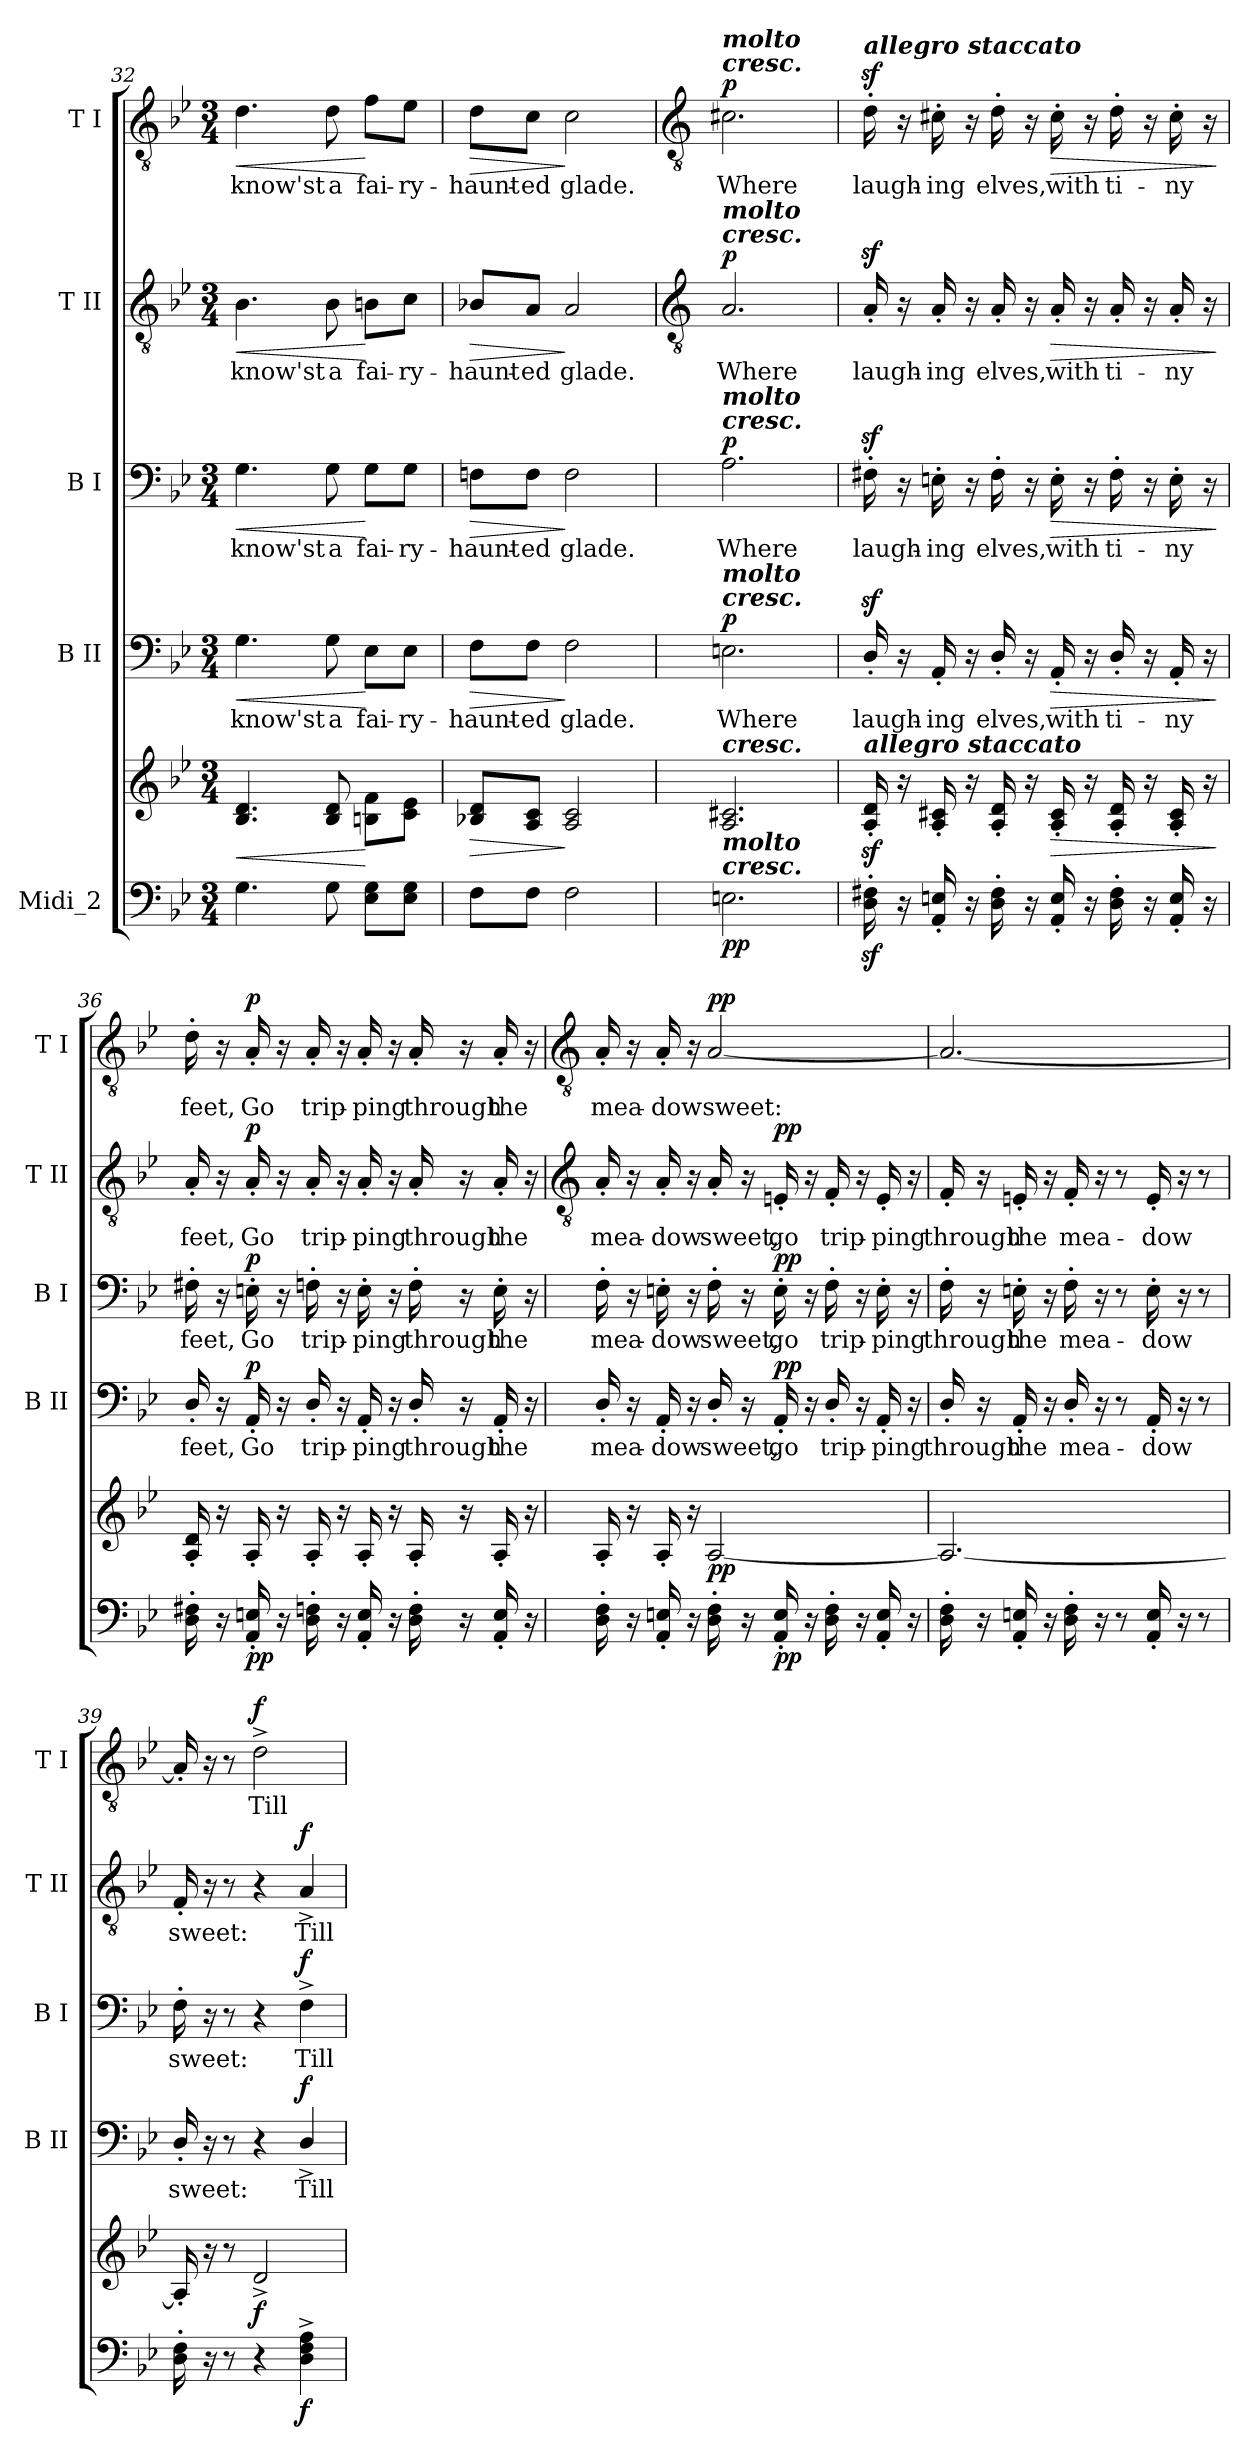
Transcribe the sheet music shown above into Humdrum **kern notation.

**kern	**kern	**dynam	**kern	**text	**dynam	**kern	**text	**dynam	**kern	**text	**dynam	**kern	**text	**dynam
*part5	*part5	*part5	*part4	*part4	*part4	*part3	*part3	*part3	*part2	*part2	*part2	*part1	*part1	*part1
*staff6	*staff5	*staff5/6	*staff4	*staff4	*staff4	*staff3	*staff3	*staff3	*staff2	*staff2	*staff2	*staff1	*staff1	*staff1
*I"Midi_2	*	*	*I"B II	*	*	*I"B I	*	*	*I"T II	*	*	*I"T I	*	*
*	*	*	*I'B II	*	*	*I'B I	*	*	*I'T II	*	*	*I'T I	*	*
*clefF4	*clefG2	*	*clefF4	*	*	*clefF4	*	*	*clefGv2	*	*	*clefGv2	*	*
*k[b-e-]	*k[b-e-]	*	*k[b-e-]	*	*	*k[b-e-]	*	*	*k[b-e-]	*	*	*k[b-e-]	*	*
*B-:	*B-:	*	*B-:	*	*	*B-:	*	*	*B-:	*	*	*B-:	*	*
*M3/4	*M3/4	*	*M3/4	*	*	*M3/4	*	*	*M3/4	*	*	*M3/4	*	*
=32	=32	=32	=32	=32	=32	=32	=32	=32	=32	=32	=32	=32	=32	=32
!	!	!LO:HP:b	!	!LO:LY:b	!LO:HP:b	!	!LO:LY:b	!LO:HP:b	!	!LO:LY:b	!LO:HP:b	!	!LO:LY:b	!LO:HP:b
4.G\	4.B- 4.d	<	4.G\	know'st	<	4.G	know'st	<	4.B-	know'st	<	4.d	know'st	<
!	!	!	!	!LO:LY:b	!	!	!LO:LY:b	!	!	!LO:LY:b	!	!	!LO:LY:b	!
8G\	8B- 8d	.	8G\	a	.	8G	a	.	8B-	a	.	8d	a	.
!	!	!	!	!LO:LY:b	!	!	!LO:LY:b	!	!	!LO:LY:b	!	!	!LO:LY:b	!
8E- 8GL	8Bn 8fL	[	8E-\L	fai-	[	8G\L	fai-	[	8Bn\L	fai-	[	8f\L	fai-	[
!	!	!	!	!LO:LY:b	!	!	!LO:LY:b	!	!	!LO:LY:b	!	!	!LO:LY:b	!
8E- 8GJ	8c\ 8e-\J	.	8E-\J	-ry-	.	8G\J	-ry-	.	8c\J	-ry-	.	8e-\J	-ry-	.
=33	=33	=33	=33	=33	=33	=33	=33	=33	=33	=33	=33	=33	=33	=33
!	!	!LO:HP:b	!	!LO:LY:b	!LO:HP:b	!	!LO:LY:b	!LO:HP:b	!	!LO:LY:b	!LO:HP:b	!	!LO:LY:b	!LO:HP:b
8FL	8B-X 8dL	>	8F\L	-haunt-	>	8Fn\L	-haunt-	>	8B-X/L	-haunt-	>	8d\L	-haunt-	>
!	!	!	!	!LO:LY:b	!	!	!LO:LY:b	!	!	!LO:LY:b	!	!	!LO:LY:b	!
8FJ	8A 8cJ	.	8F\J	-ed	.	8F\J	-ed	.	8A/J	-ed	.	8c\J	-ed	.
!	!	!	!	!LO:LY:b	!	!	!LO:LY:b	!	!	!LO:LY:b	!	!	!LO:LY:b	!
2F	2A 2c	]	2F	glade.	]	2F	glade.	]	2A	glade.	]	2c	glade.	]
!!LO:LB:g=z
=34	=34	=34	=34	=34	=34	=34	=34	=34	=34	=34	=34	=34	=34	=34
*	*	*	*	*	*	*	*	*	*clefGv2	*	*	*clefGv2	*	*
!	!	!	!	!	!	!	!	!	!	!	!	!LO:TX:a:Bi:t=cresc.	!	!
!	!	!	!	!	!	!	!	!	!	!	!	!LO:TX:a:Bi:t=molto	!	!
!	!	!	!	!	!	!	!	!	!LO:TX:a:Bi:t=cresc.	!	!	!	!	!
!	!	!	!	!	!	!	!	!	!LO:TX:a:Bi:t=molto	!	!	!	!	!
!	!	!	!	!	!	!LO:TX:a:Bi:t=cresc.	!	!	!	!	!	!	!	!
!	!	!	!	!	!	!LO:TX:a:Bi:t=molto	!	!	!	!	!	!	!	!
!	!	!	!LO:TX:a:Bi:t=cresc.	!	!	!	!	!	!	!	!	!	!	!
!	!	!	!LO:TX:a:Bi:t=molto	!	!	!	!	!	!	!	!	!	!	!
!	!LO:TX:a:Bi:t=cresc.	!	!	!	!	!	!	!	!	!	!	!	!	!
!LO:TX:a:Bi:t=cresc.	!	!	!	!	!	!	!	!	!	!	!	!	!	!
!LO:TX:a:Bi:t=molto	!	!	!	!	!	!	!	!	!	!	!	!	!	!
!	!	!LO:DY:b=2	!	!LO:LY:b	!	!	!LO:LY:b	!	!	!LO:LY:b	!	!	!LO:LY:b	!
!	!	!LO:DY:n=1:b	!	!	!LO:DY:b	!	!	!LO:DY:b	!	!	!LO:DY:b	!	!	!LO:DY:b
2.En	2.A 2.c#X	p p	2.En	Where	p	2.A	Where	p	2.A	Where	p	2.c#X	Where	p
=35	=35	=35	=35	=35	=35	=35	=35	=35	=35	=35	=35	=35	=35	=35
!	!	!	!	!	!	!	!	!	!	!	!	!LO:TX:a:Bi:t=allegro staccato	!	!
!	!LO:TX:a:Bi:t=allegro staccato	!	!	!	!	!	!	!	!	!	!	!	!	!
!	!	!	!	!LO:LY:b	!	!	!LO:LY:b	!	!	!LO:LY:b	!	!	!LO:LY:b	!
16D\z<' 16F#X\z<'	16Az<' 16dz<'	.	16Dz<'/	laugh-	.	16F#Xz<'	laugh-	.	16Az<'	laugh-	.	16dz<'	laugh-	.
16r	16r	.	16r	.	.	16r	.	.	16r	.	.	16r	.	.
!	!	!	!	!LO:LY:b	!	!	!LO:LY:b	!	!	!LO:LY:b	!	!	!LO:LY:b	!
16AA' 16En'	16A' 16c#X'	.	16AA'	-ing	.	16En'	-ing	.	16A'	-ing	.	16c#X'	-ing	.
16r	16r	.	16r	.	.	16r	.	.	16r	.	.	16r	.	.
!	!	!	!	!LO:LY:b	!	!	!LO:LY:b	!	!	!LO:LY:b	!	!	!LO:LY:b	!
16D\' 16F#\'	16A' 16d'	.	16D'/	elves,	.	16F#'	elves,	.	16A'	elves,	.	16d'	elves,	.
16r	16r	.	16r	.	.	16r	.	.	16r	.	.	16r	.	.
!	!	!LO:HP:b	!	!LO:LY:b	!LO:HP:b	!	!LO:LY:b	!LO:HP:b	!	!LO:LY:b	!LO:HP:b	!	!LO:LY:b	!LO:HP:b
16AA' 16E'	16A' 16c#'	>	16AA'	with	>	16E'	with	>	16A'	with	>	16c#'	with	>
16r	16r	.	16r	.	.	16r	.	.	16r	.	.	16r	.	.
!	!	!	!	!LO:LY:b	!	!	!LO:LY:b	!	!	!LO:LY:b	!	!	!LO:LY:b	!
16D\' 16F#\'	16A' 16d'	.	16D'/	ti-	.	16F#'	ti-	.	16A'	ti-	.	16d'	ti-	.
16r	16r	.	16r	.	.	16r	.	.	16r	.	.	16r	.	.
!	!	!	!	!LO:LY:b	!	!	!LO:LY:b	!	!	!LO:LY:b	!	!	!LO:LY:b	!
16AA' 16E'	16A' 16c#'	.	16AA'	-ny	.	16E'	-ny	.	16A'	-ny	.	16c#'	-ny	.
16r	16r	.	16r	.	.	16r	.	.	16r	.	.	16r	.	.
.	.	]	.	.	]	.	.	]	.	.	]	.	.	]
=36	=36	=36	=36	=36	=36	=36	=36	=36	=36	=36	=36	=36	=36	=36
!	!	!	!	!LO:LY:b	!	!	!LO:LY:b	!	!	!LO:LY:b	!	!	!LO:LY:b	!
16D\' 16F#X\'	16A' 16d'	.	16D'/	feet,	.	16F#X'	feet,	.	16A'	feet,	.	16d'	feet,	.
16r	16r	.	16r	.	.	16r	.	.	16r	.	.	16r	.	.
!	!	!LO:DY:b=2	!	!LO:LY:b	!	!	!LO:LY:b	!	!	!LO:LY:b	!	!	!LO:LY:b	!
!	!	!LO:DY:n=1:b	!	!	!LO:DY:b	!	!	!LO:DY:b	!	!	!LO:DY:b	!	!	!LO:DY:b
16AA' 16En'	16A'	p p	16AA'	Go	p	16En'	Go	p	16A'	Go	p	16A'	Go	p
16r	16r	.	16r	.	.	16r	.	.	16r	.	.	16r	.	.
!	!	!	!	!LO:LY:b	!	!	!LO:LY:b	!	!	!LO:LY:b	!	!	!LO:LY:b	!
16D\' 16Fn\'	16A'	.	16D'/	trip-	.	16Fn'	trip-	.	16A'	trip-	.	16A'	trip-	.
16r	16r	.	16r	.	.	16r	.	.	16r	.	.	16r	.	.
!	!	!	!	!LO:LY:b	!	!	!LO:LY:b	!	!	!LO:LY:b	!	!	!LO:LY:b	!
16AA' 16E'	16A'	.	16AA'	-ping	.	16E'	-ping	.	16A'	-ping	.	16A'	-ping	.
16r	16r	.	16r	.	.	16r	.	.	16r	.	.	16r	.	.
!	!	!	!	!LO:LY:b	!	!	!LO:LY:b	!	!	!LO:LY:b	!	!	!LO:LY:b	!
16D\' 16F\'	16A'	.	16D'/	through	.	16F'	through	.	16A'	through	.	16A'	through	.
16r	16r	.	16r	.	.	16r	.	.	16r	.	.	16r	.	.
!	!	!	!	!LO:LY:b	!	!	!LO:LY:b	!	!	!LO:LY:b	!	!	!LO:LY:b	!
16AA' 16E'	16A'	.	16AA'	the	.	16E'	the	.	16A'	the	.	16A'	the	.
16r	16r	.	16r	.	.	16r	.	.	16r	.	.	16r	.	.
!!LO:LB:g=z
=37	=37	=37	=37	=37	=37	=37	=37	=37	=37	=37	=37	=37	=37	=37
*	*	*	*	*	*	*	*	*	*clefGv2	*	*	*clefGv2	*	*
!	!	!	!	!LO:LY:b	!	!	!LO:LY:b	!	!	!LO:LY:b	!	!	!LO:LY:b	!
16D' 16F'	16A'	.	16D'/	mea-	.	16F'	mea-	.	16A'	mea-	.	16A'	mea-	.
16r	16r	.	16r	.	.	16r	.	.	16r	.	.	16r	.	.
!	!	!	!	!LO:LY:b	!	!	!LO:LY:b	!	!	!LO:LY:b	!	!	!LO:LY:b	!
16AA' 16En'	16A'	.	16AA'	-dow	.	16En'	-dow	.	16A'	-dow	.	16A'	-dow	.
16r	16r	.	16r	.	.	16r	.	.	16r	.	.	16r	.	.
!	!	!LO:DY:b	!	!LO:LY:b	!	!	!LO:LY:b	!	!	!LO:LY:b	!	!	!LO:LY:b	!LO:DY:b
16D' 16F'	[2A	pp	16D'/	sweet,	.	16F'	sweet,	.	16A'	sweet,	.	[2A	sweet:	pp
16r	.	.	16r	.	.	16r	.	.	16r	.	.	.	.	.
!	!	!LO:DY:b=2	!	!LO:LY:b	!LO:DY:b	!	!LO:LY:b	!LO:DY:b	!	!LO:LY:b	!LO:DY:b	!	!	!
16AA' 16E'	.	pp	16AA'	go	pp	16E'	go	pp	16En'	go	pp	.	.	.
16r	.	.	16r	.	.	16r	.	.	16r	.	.	.	.	.
!	!	!	!	!LO:LY:b	!	!	!LO:LY:b	!	!	!LO:LY:b	!	!	!	!
16D' 16F'	.	.	16D'/	trip-	.	16F'	trip-	.	16F'	trip-	.	.	.	.
16r	.	.	16r	.	.	16r	.	.	16r	.	.	.	.	.
!	!	!	!	!LO:LY:b	!	!	!LO:LY:b	!	!	!LO:LY:b	!	!	!	!
16AA' 16E'	.	.	16AA'	-ping	.	16E'	-ping	.	16E'	-ping	.	.	.	.
16r	.	.	16r	.	.	16r	.	.	16r	.	.	.	.	.
=38	=38	=38	=38	=38	=38	=38	=38	=38	=38	=38	=38	=38	=38	=38
!	!	!	!	!LO:LY:b	!	!	!LO:LY:b	!	!	!LO:LY:b	!	!	!	!
16D' 16F'	2.A_	.	16D'/	through	.	16F'	through	.	16F'	through	.	2.A_	.	.
16r	.	.	16r	.	.	16r	.	.	16r	.	.	.	.	.
!	!	!	!	!LO:LY:b	!	!	!LO:LY:b	!	!	!LO:LY:b	!	!	!	!
16AA' 16En'	.	.	16AA'	the	.	16En'	the	.	16En'	the	.	.	.	.
16r	.	.	16r	.	.	16r	.	.	16r	.	.	.	.	.
!	!	!	!	!LO:LY:b	!	!	!LO:LY:b	!	!	!LO:LY:b	!	!	!	!
16D' 16F'	.	.	16D'/	mea-	.	16F'	mea-	.	16F'	mea-	.	.	.	.
16r	.	.	16r	.	.	16r	.	.	16r	.	.	.	.	.
8r	.	.	8r	.	.	8r	.	.	8r	.	.	.	.	.
!	!	!	!	!LO:LY:b	!	!	!LO:LY:b	!	!	!LO:LY:b	!	!	!	!
16AA' 16E'	.	.	16AA'	-dow	.	16E'	-dow	.	16E'	-dow	.	.	.	.
16r	.	.	16r	.	.	16r	.	.	16r	.	.	.	.	.
8r	.	.	8r	.	.	8r	.	.	8r	.	.	.	.	.
=39	=39	=39	=39	=39	=39	=39	=39	=39	=39	=39	=39	=39	=39	=39
!	!	!	!	!LO:LY:b	!	!	!LO:LY:b	!	!	!LO:LY:b	!	!	!	!
16D' 16F'	16A']	.	16D'/	sweet:	.	16F'	sweet:	.	16F'	sweet:	.	16A']	.	.
16r	16r	.	16r	.	.	16r	.	.	16r	.	.	16r	.	.
8r	8r	.	8r	.	.	8r	.	.	8r	.	.	8r	.	.
!	!	!LO:DY:b	!	!	!	!	!	!	!	!	!	!	!LO:LY:b	!LO:DY:b
4r	2d^	f	4r	.	.	4r	.	.	4r	.	.	2d^	Till	f
!	!	!LO:DY:b=2	!	!LO:LY:b	!LO:DY:b	!	!LO:LY:b	!LO:DY:b	!	!LO:LY:b	!LO:DY:b	!	!	!
4D^ 4F^ 4A^	.	f	4D^/	Till	f	4F^	Till	f	4A^	Till	f	.	.	.
=	=	=	=	=	=	=	=	=	=	=	=	=	=	=
*-	*-	*-	*-	*-	*-	*-	*-	*-	*-	*-	*-	*-	*-	*-
